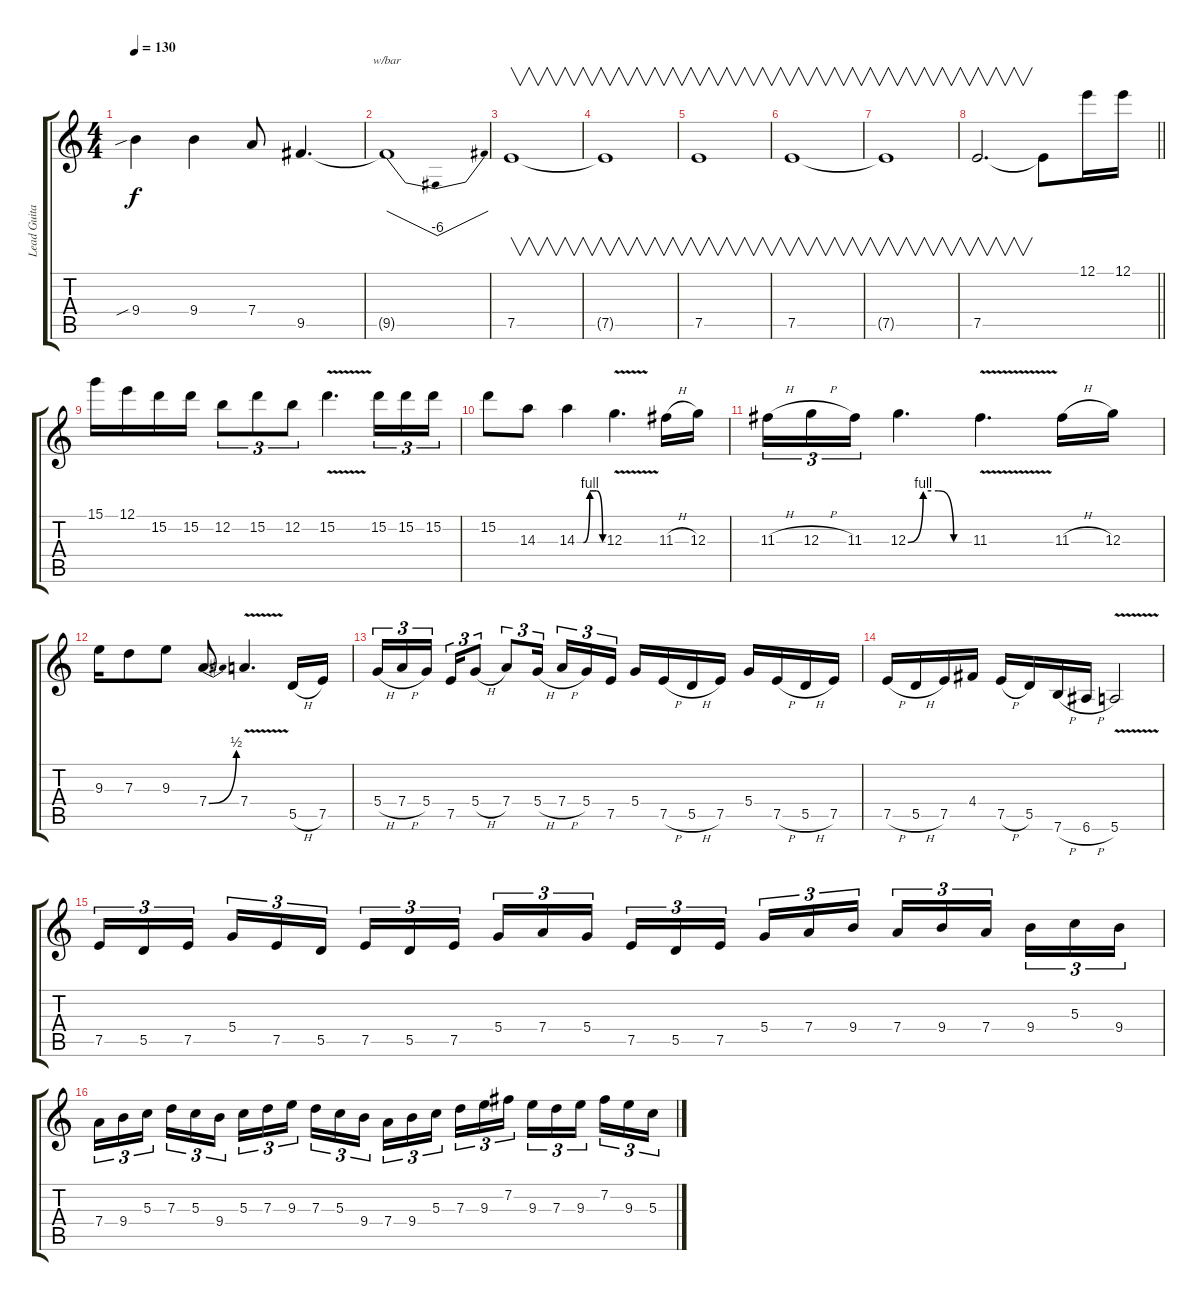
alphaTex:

\track ("Lead Guitar" "Lead Guita") {instrument distortionguitar}
\staff {score tabs}
\tuning (E4 B3 G3 D3 A2 E2) {hide}
\ts (4 4)
\tempo 130
\clef g2
\ks c
9.4{sib}.4{dy f} 9.4.4 7.4.8 9.5.4{d} |
9.5{t}.1{tbe (dip default 0 0 30 -24 60 0)} |
7.5.1{v} |
7.5{t}.1{v} |
7.5.1{v} |
7.5.1{v} |
7.5{t}.1{v} |
\barLineRight lightlight
7.5.2{v d} 7.5{t}.8 12.1.16 12.1.16 |
15.1.16 12.1.16 15.2.16 15.2.16 12.2.8{tu (3 2)} 15.2.8{tu (3 2)} 12.2.8{tu (3 2)} 15.2{v}.4{d} 15.2.16{tu (3 2)} 15.2.16{tu (3 2)} 15.2.16{tu (3 2)} |
15.2.8 14.3.8 14.3{be (custom 0 0 15 0 30 4 45 4 60 0)}.4 12.3{v}.4{d} 11.3{h}.16 12.3.16 |
11.3{h}.16{tu (3 2)} 12.3{h}.16{tu (3 2)} 11.3.16{tu (3 2)} 12.3{be (custom 0 0 15 4 30 4 45 0 60 0)}.4{d} 11.3{v}.4{d} 11.3{h}.16 12.3.16 |
9.3.16 7.3.8 9.3.8 7.4{be (bend 0 0 60 2)}.8{d} 7.4{v}.4{d} 5.5{h}.16 7.5.16 |
5.4{h}.16{tu (3 2)} 7.4{h}.16{tu (3 2)} 5.4.16{tu (3 2) beam splitsecondary} 7.5.16{tu (3 2)} 5.4{h}.8{tu (3 2)} 7.4.8{tu (3 2)} 5.4{h}.16{tu (3 2) beam splitsecondary} 7.4{h}.16{tu (3 2)} 5.4.16{tu (3 2)} 7.5.16{tu (3 2)} 5.4.16 7.5{h}.16 5.5{h}.16 7.5.16 5.4.16 7.5{h}.16 5.5{h}.16 7.5.16 |
7.5{h}.16 5.5{h}.16 7.5.16 4.4.16 7.5{h}.16 5.5.16 7.6{h}.16 6.6{h}.16 5.6{v}.2 |
7.5.16{tu (3 2)} 5.5.16{tu (3 2)} 7.5.16{tu (3 2) beam splitsecondary} 5.4.16{tu (3 2)} 7.5.16{tu (3 2)} 5.5.16{tu (3 2)} 7.5.16{tu (3 2)} 5.5.16{tu (3 2)} 7.5.16{tu (3 2) beam splitsecondary} 5.4.16{tu (3 2)} 7.4.16{tu (3 2)} 5.4.16{tu (3 2)} 7.5.16{tu (3 2)} 5.5.16{tu (3 2)} 7.5.16{tu (3 2) beam splitsecondary} 5.4.16{tu (3 2)} 7.4.16{tu (3 2)} 9.4.16{tu (3 2)} 7.4.16{tu (3 2)} 9.4.16{tu (3 2)} 7.4.16{tu (3 2) beam splitsecondary} 9.4.16{tu (3 2)} 5.3.16{tu (3 2)} 9.4.16{tu (3 2)} |
7.4.16{tu (3 2)} 9.4.16{tu (3 2)} 5.3.16{tu (3 2) beam splitsecondary} 7.3.16{tu (3 2)} 5.3.16{tu (3 2)} 9.4.16{tu (3 2)} 5.3.16{tu (3 2)} 7.3.16{tu (3 2)} 9.3.16{tu (3 2) beam splitsecondary} 7.3.16{tu (3 2)} 5.3.16{tu (3 2)} 9.4.16{tu (3 2)} 7.4.16{tu (3 2)} 9.4.16{tu (3 2)} 5.3.16{tu (3 2) beam splitsecondary} 7.3.16{tu (3 2)} 9.3.16{tu (3 2)} 7.2.16{tu (3 2)} 9.3.16{tu (3 2)} 7.3.16{tu (3 2)} 9.3.16{tu (3 2) beam splitsecondary} 7.2.16{tu (3 2)} 9.3.16{tu (3 2)} 5.3.16{tu (3 2)}
